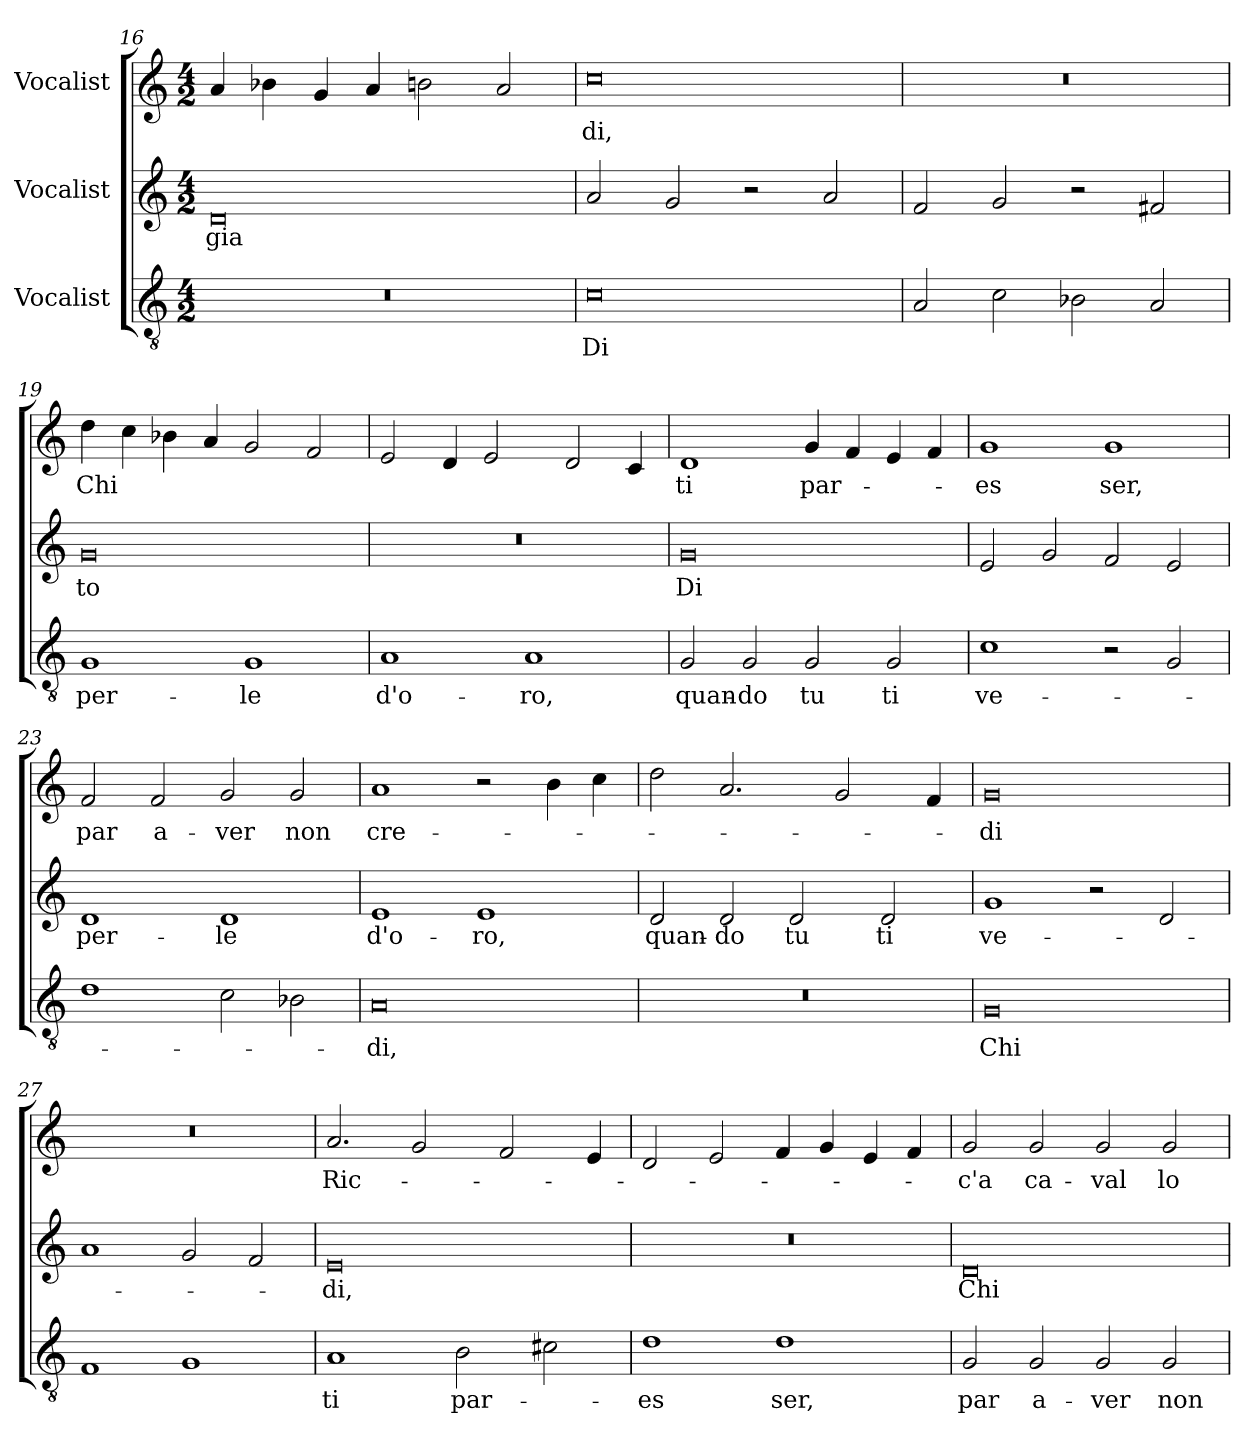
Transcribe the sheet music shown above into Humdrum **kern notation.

**kern	**text	**kern	**text	**kern	**text
*part3	*part3	*part2	*part2	*part1	*part1
*staff3	*staff3	*staff2	*staff2	*staff1	*staff1
*I"Vocalist	*	*I"Vocalist	*	*I"Vocalist	*
*clefGv2	*	*clefG2	*	*clefG2	*
*k[]	*	*k[]	*	*k[]	*
*M4/2	*	*M4/2	*	*M4/2	*
=16	=16	=16	=16	=16	=16
0r	.	0d	gia	4a/	.
.	.	.	.	4b-X\	.
.	.	.	.	4g/	.
.	.	.	.	4a/	.
.	.	.	.	2bn\	.
.	.	.	.	2a/	.
=17	=17	=17	=17	=17	=17
0c	Di	2a/	.	0cc	-di,
.	.	2g/	.	.	.
.	.	2r	.	.	.
.	.	2a/	.	.	.
=18	=18	=18	=18	=18	=18
2A/	.	2f/	.	0r	.
2c\	.	2g/	.	.	.
2B-X\	.	2r	.	.	.
2A/	.	2f#X/	.	.	.
=19	=19	=19	=19	=19	=19
1G	per-	0g	-to	4dd\	Chi
.	.	.	.	4cc\	.
.	.	.	.	4b-X\	.
.	.	.	.	4a/	.
1G	-le	.	.	2g/	.
.	.	.	.	2f/	.
=20	=20	=20	=20	=20	=20
1A	d'o-	0r	.	2e/	.
.	.	.	.	4d/	.
.	.	.	.	2e/	.
1A	-ro,	.	.	.	.
.	.	.	.	2d/	.
.	.	.	.	4c/	.
=21	=21	=21	=21	=21	=21
2G/	quan-	0g	Di	1d	ti
2G/	-do	.	.	.	.
2G/	tu	.	.	4g/	par-
.	.	.	.	4f/	.
2G/	ti	.	.	4e/	.
.	.	.	.	4f/	.
=22	=22	=22	=22	=22	=22
1c	ve-	2e/	.	1g	es
.	.	2g/	.	.	.
2r	.	2f/	.	1g	-ser,
2G/	.	2e/	.	.	.
=23	=23	=23	=23	=23	=23
1d	.	1d	per-	2f/	par
.	.	.	.	2f/	a-
2c\	.	1d	-le	2g/	-ver
2B-X\	.	.	.	2g/	non
=24	=24	=24	=24	=24	=24
0A	-di,	1e	d'o-	1a	cre-
.	.	1e	-ro,	2r	.
.	.	.	.	4b\	.
.	.	.	.	4cc\	.
=25	=25	=25	=25	=25	=25
0r	.	2d/	quan-	2dd\	.
.	.	2d/	-do	2.a/	.
.	.	2d/	tu	.	.
.	.	.	.	2g/	.
.	.	2d/	ti	.	.
.	.	.	.	4f/	.
=26	=26	=26	=26	=26	=26
0G	Chi	1g	ve-	0g	-di
.	.	2r	.	.	.
.	.	2d/	.	.	.
=27	=27	=27	=27	=27	=27
1F	.	1a	.	0r	.
1G	.	2g/	.	.	.
.	.	2f/	.	.	.
=28	=28	=28	=28	=28	=28
1A	ti	0e	-di,	2.a/	Ric-
.	.	.	.	2g/	.
2B\	par-	.	.	.	.
.	.	.	.	2f/	.
2c#X\	.	.	.	.	.
.	.	.	.	4e/	.
=29	=29	=29	=29	=29	=29
1d	es	0r	.	2d/	.
.	.	.	.	2e/	.
1d	-ser,	.	.	4f/	.
.	.	.	.	4g/	.
.	.	.	.	4e/	.
.	.	.	.	4f/	.
=30	=30	=30	=30	=30	=30
2G/	par	0d	Chi	2g/	-c'a
2G/	a-	.	.	2g/	ca-
2G/	-ver	.	.	2g/	val
2G/	non	.	.	2g/	-lo
=	=	=	=	=	=
*-	*-	*-	*-	*-	*-
